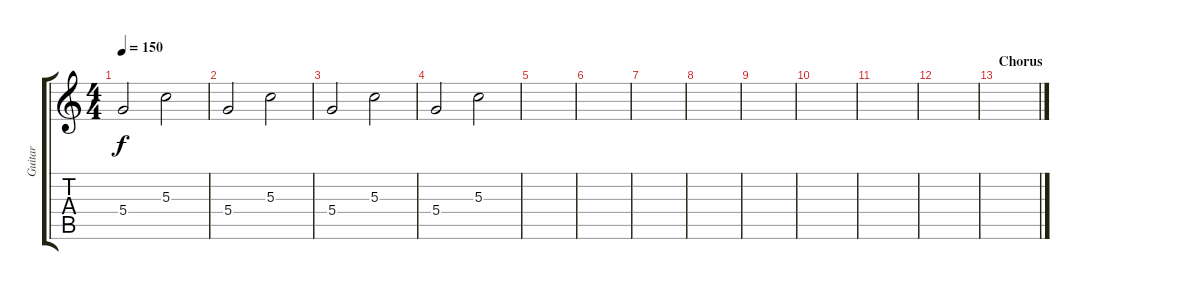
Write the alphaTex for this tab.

\track ("Guitar" "Guitar") {instrument electricguitarclean}
\staff {score tabs}
\tuning (E4 B3 G3 D3 A2 E2) {hide}
\ts (4 4)
\tempo 150
\clef g2
\ks c
5.4.2{dy f} 5.3.2 |
5.4.2 5.3.2 |
5.4.2 5.3.2 |
5.4.2 5.3.2 |
|
|
|
|
|
|
|
|
\section ("" "Chorus")
